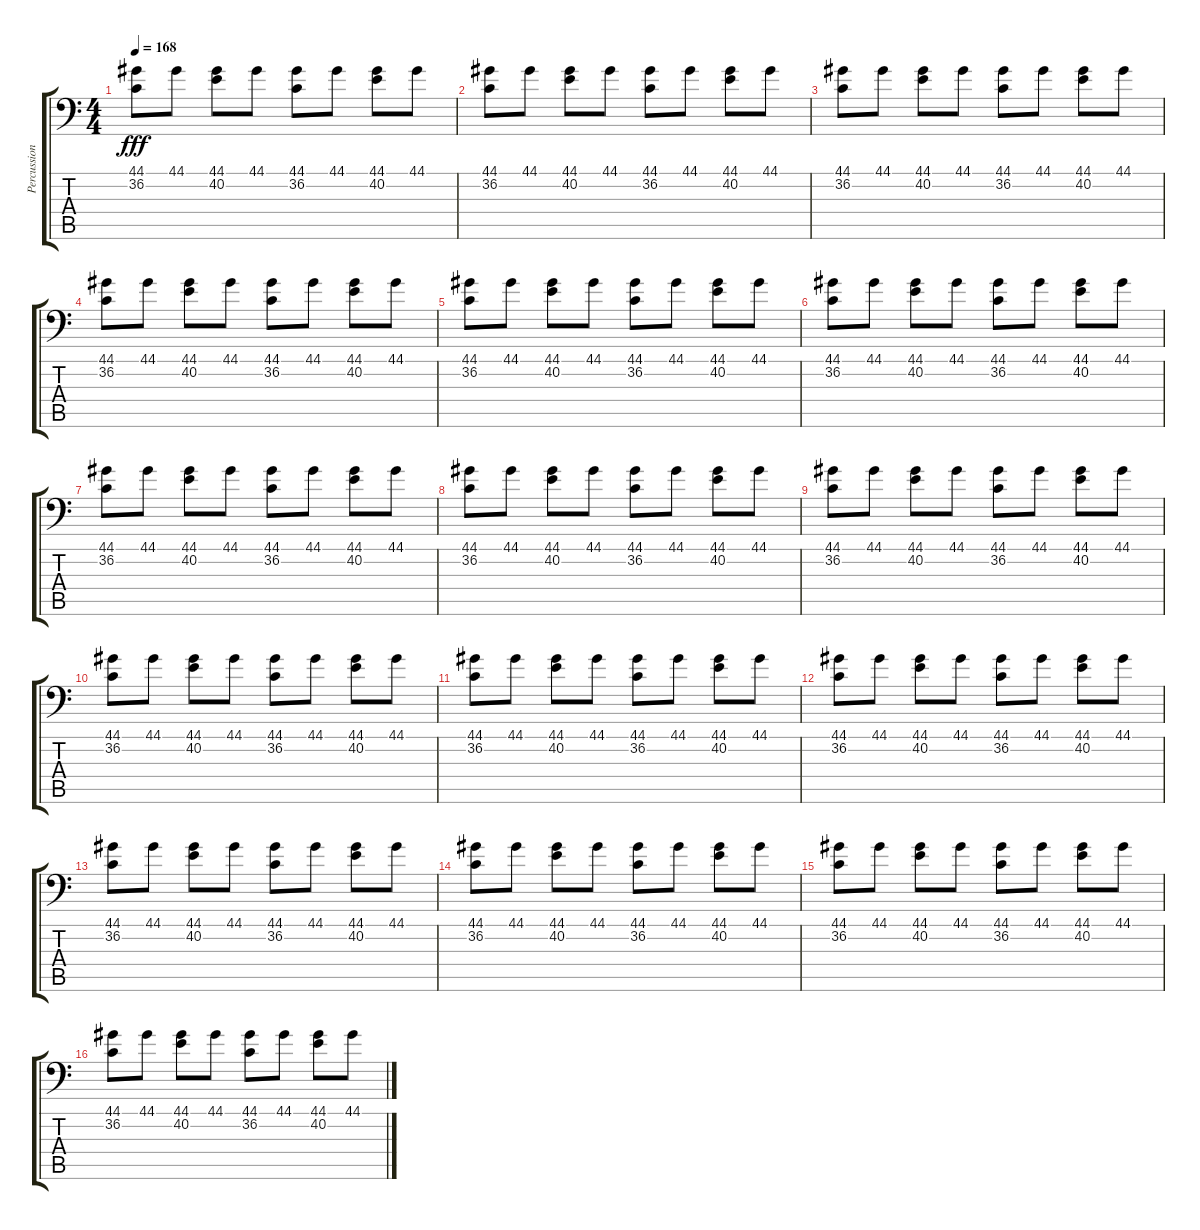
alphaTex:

\track ("Percussion" "Percussion") {instrument acousticgrandpiano}
\staff {score tabs}
\tuning (C-1 C-1 C-1 C-1 C-1 C-1) {hide}
\ts (4 4)
\tempo 168
\clef f4
\ks c
(44.1 36.2).8{dy fff} 44.1.8 (44.1 40.2).8 44.1.8 (44.1 36.2).8 44.1.8 (44.1 40.2).8 44.1.8 |
(44.1 36.2).8 44.1.8 (44.1 40.2).8 44.1.8 (44.1 36.2).8 44.1.8 (44.1 40.2).8 44.1.8 |
(44.1 36.2).8 44.1.8 (44.1 40.2).8 44.1.8 (44.1 36.2).8 44.1.8 (44.1 40.2).8 44.1.8 |
(44.1 36.2).8 44.1.8 (44.1 40.2).8 44.1.8 (44.1 36.2).8 44.1.8 (44.1 40.2).8 44.1.8 |
(44.1 36.2).8 44.1.8 (44.1 40.2).8 44.1.8 (44.1 36.2).8 44.1.8 (44.1 40.2).8 44.1.8 |
(44.1 36.2).8 44.1.8 (44.1 40.2).8 44.1.8 (44.1 36.2).8 44.1.8 (44.1 40.2).8 44.1.8 |
(44.1 36.2).8 44.1.8 (44.1 40.2).8 44.1.8 (44.1 36.2).8 44.1.8 (44.1 40.2).8 44.1.8 |
(44.1 36.2).8 44.1.8 (44.1 40.2).8 44.1.8 (44.1 36.2).8 44.1.8 (44.1 40.2).8 44.1.8 |
(44.1 36.2).8 44.1.8 (44.1 40.2).8 44.1.8 (44.1 36.2).8 44.1.8 (44.1 40.2).8 44.1.8 |
(44.1 36.2).8 44.1.8 (44.1 40.2).8 44.1.8 (44.1 36.2).8 44.1.8 (44.1 40.2).8 44.1.8 |
(44.1 36.2).8 44.1.8 (44.1 40.2).8 44.1.8 (44.1 36.2).8 44.1.8 (44.1 40.2).8 44.1.8 |
(44.1 36.2).8 44.1.8 (44.1 40.2).8 44.1.8 (44.1 36.2).8 44.1.8 (44.1 40.2).8 44.1.8 |
(44.1 36.2).8 44.1.8 (44.1 40.2).8 44.1.8 (44.1 36.2).8 44.1.8 (44.1 40.2).8 44.1.8 |
(44.1 36.2).8 44.1.8 (44.1 40.2).8 44.1.8 (44.1 36.2).8 44.1.8 (44.1 40.2).8 44.1.8 |
(44.1 36.2).8 44.1.8 (44.1 40.2).8 44.1.8 (44.1 36.2).8 44.1.8 (44.1 40.2).8 44.1.8 |
(44.1 36.2).8 44.1.8 (44.1 40.2).8 44.1.8 (44.1 36.2).8 44.1.8 (44.1 40.2).8 44.1.8
